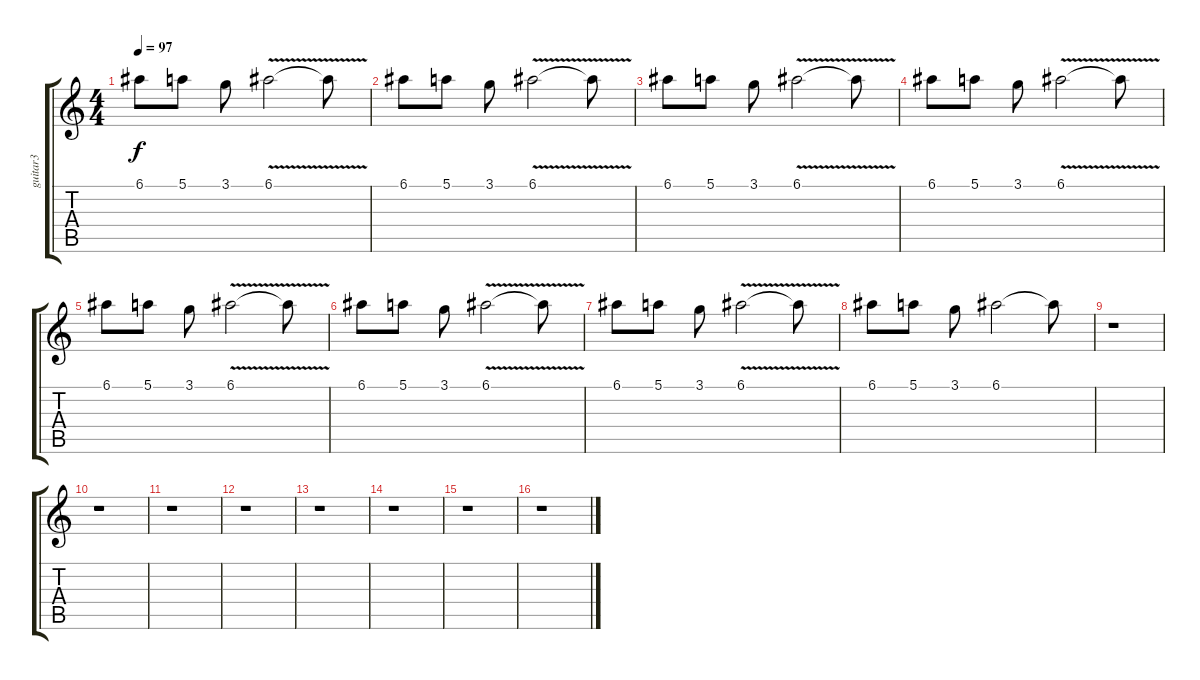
\track ("guitar3" "guitar3") {instrument overdrivenguitar}
\staff {score tabs}
\tuning (E4 B3 G3 D3 A2 E2) {hide}
\ts (4 4)
\tempo 97
\clef g2
\ks c
6.1.8{dy f} 5.1.8 3.1.8 6.1{v}.2 6.1{t}.8 |
6.1.8 5.1.8 3.1.8 6.1{v}.2 6.1{t}.8 |
6.1.8 5.1.8 3.1.8 6.1{v}.2 6.1{t}.8 |
6.1.8 5.1.8 3.1.8 6.1{v}.2 6.1{t}.8 |
6.1.8 5.1.8 3.1.8 6.1{v}.2 6.1{t}.8 |
6.1.8 5.1.8 3.1.8 6.1{v}.2 6.1{t}.8 |
6.1.8 5.1.8 3.1.8 6.1{v}.2 6.1{t}.8 |
6.1.8 5.1.8 3.1.8 6.1.2 6.1{t}.8 |
r.1 |
r.1 |
r.1 |
r.1 |
r.1 |
r.1 |
r.1 |
r.1
